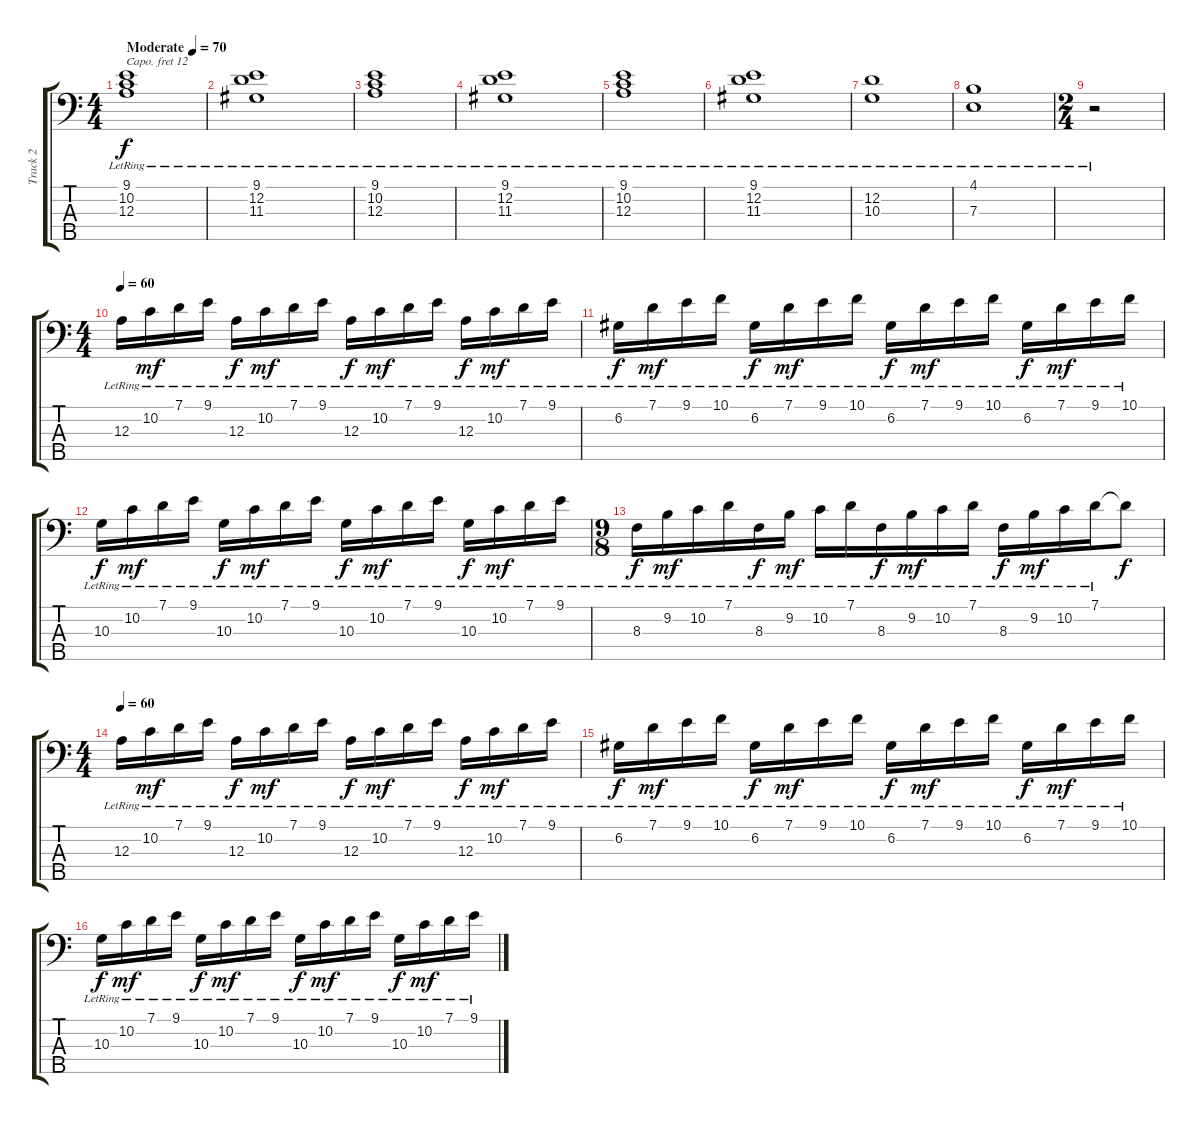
\track ("Track 2" "Track 2") {instrument acousticgrandpiano}
\staff {score tabs}
\capo 12
\tuning (G2 D2 A1 E1 Eb0) {hide}
\ts (4 4)
\tempo (70 "Moderate")
\clef f4
\ks c
(9.1{lr} 10.2{lr} 12.3{lr}).1{dy f instrument acousticgrandpiano} |
(9.1{lr} 12.2{lr} 11.3{lr}).1 |
(9.1{lr} 10.2{lr} 12.3{lr}).1 |
(9.1{lr} 12.2{lr} 11.3{lr}).1 |
(9.1{lr} 10.2{lr} 12.3{lr}).1 |
(9.1{lr} 12.2{lr} 11.3{lr}).1 |
(12.2{lr} 10.3{lr}).1 |
(4.1 7.3{lr}).1 |
\ts (2 4)
r.2 |
\ts (4 4)
\tempo 60
12.3{lr}.16 10.2{lr}.16{dy mf} 7.1{lr}.16 9.1{lr}.16 12.3{lr}.16{dy f} 10.2{lr}.16{dy mf} 7.1{lr}.16 9.1{lr}.16 12.3{lr}.16{dy f} 10.2{lr}.16{dy mf} 7.1{lr}.16 9.1{lr}.16 12.3{lr}.16{dy f} 10.2{lr}.16{dy mf} 7.1{lr}.16 9.1{lr}.16 |
6.2{lr}.16{dy f} 7.1{lr}.16{dy mf} 9.1{lr}.16 10.1{lr}.16 6.2{lr}.16{dy f} 7.1{lr}.16{dy mf} 9.1{lr}.16 10.1{lr}.16 6.2{lr}.16{dy f} 7.1{lr}.16{dy mf} 9.1{lr}.16 10.1{lr}.16 6.2{lr}.16{dy f} 7.1{lr}.16{dy mf} 9.1{lr}.16 10.1{lr}.16 |
10.3{lr}.16{dy f} 10.2{lr}.16{dy mf} 7.1{lr}.16 9.1{lr}.16 10.3{lr}.16{dy f} 10.2{lr}.16{dy mf} 7.1{lr}.16 9.1{lr}.16 10.3{lr}.16{dy f} 10.2{lr}.16{dy mf} 7.1{lr}.16 9.1{lr}.16 10.3{lr}.16{dy f} 10.2{lr}.16{dy mf} 7.1{lr}.16 9.1{lr}.16 |
\ts (9 8)
8.3{lr}.16{dy f} 9.2{lr}.16{dy mf} 10.2{lr}.16 7.1{lr}.16 8.3{lr}.16{dy f} 9.2{lr}.16{dy mf} 10.2{lr}.16 7.1{lr}.16 8.3{lr}.16{dy f} 9.2{lr}.16{dy mf} 10.2{lr}.16 7.1{lr}.16 8.3{lr}.16{dy f} 9.2{lr}.16{dy mf} 10.2{lr}.16 7.1{lr}.16 7.1{t}.8{dy f} |
\ts (4 4)
\tempo 60
12.3{lr}.16 10.2{lr}.16{dy mf} 7.1{lr}.16 9.1{lr}.16 12.3{lr}.16{dy f} 10.2{lr}.16{dy mf} 7.1{lr}.16 9.1{lr}.16 12.3{lr}.16{dy f} 10.2{lr}.16{dy mf} 7.1{lr}.16 9.1{lr}.16 12.3{lr}.16{dy f} 10.2{lr}.16{dy mf} 7.1{lr}.16 9.1{lr}.16 |
6.2{lr}.16{dy f} 7.1{lr}.16{dy mf} 9.1{lr}.16 10.1{lr}.16 6.2{lr}.16{dy f} 7.1{lr}.16{dy mf} 9.1{lr}.16 10.1{lr}.16 6.2{lr}.16{dy f} 7.1{lr}.16{dy mf} 9.1{lr}.16 10.1{lr}.16 6.2{lr}.16{dy f} 7.1{lr}.16{dy mf} 9.1{lr}.16 10.1{lr}.16 |
10.3{lr}.16{dy f} 10.2{lr}.16{dy mf} 7.1{lr}.16 9.1{lr}.16 10.3{lr}.16{dy f} 10.2{lr}.16{dy mf} 7.1{lr}.16 9.1{lr}.16 10.3{lr}.16{dy f} 10.2{lr}.16{dy mf} 7.1{lr}.16 9.1{lr}.16 10.3{lr}.16{dy f} 10.2{lr}.16{dy mf} 7.1{lr}.16 9.1{lr}.16
